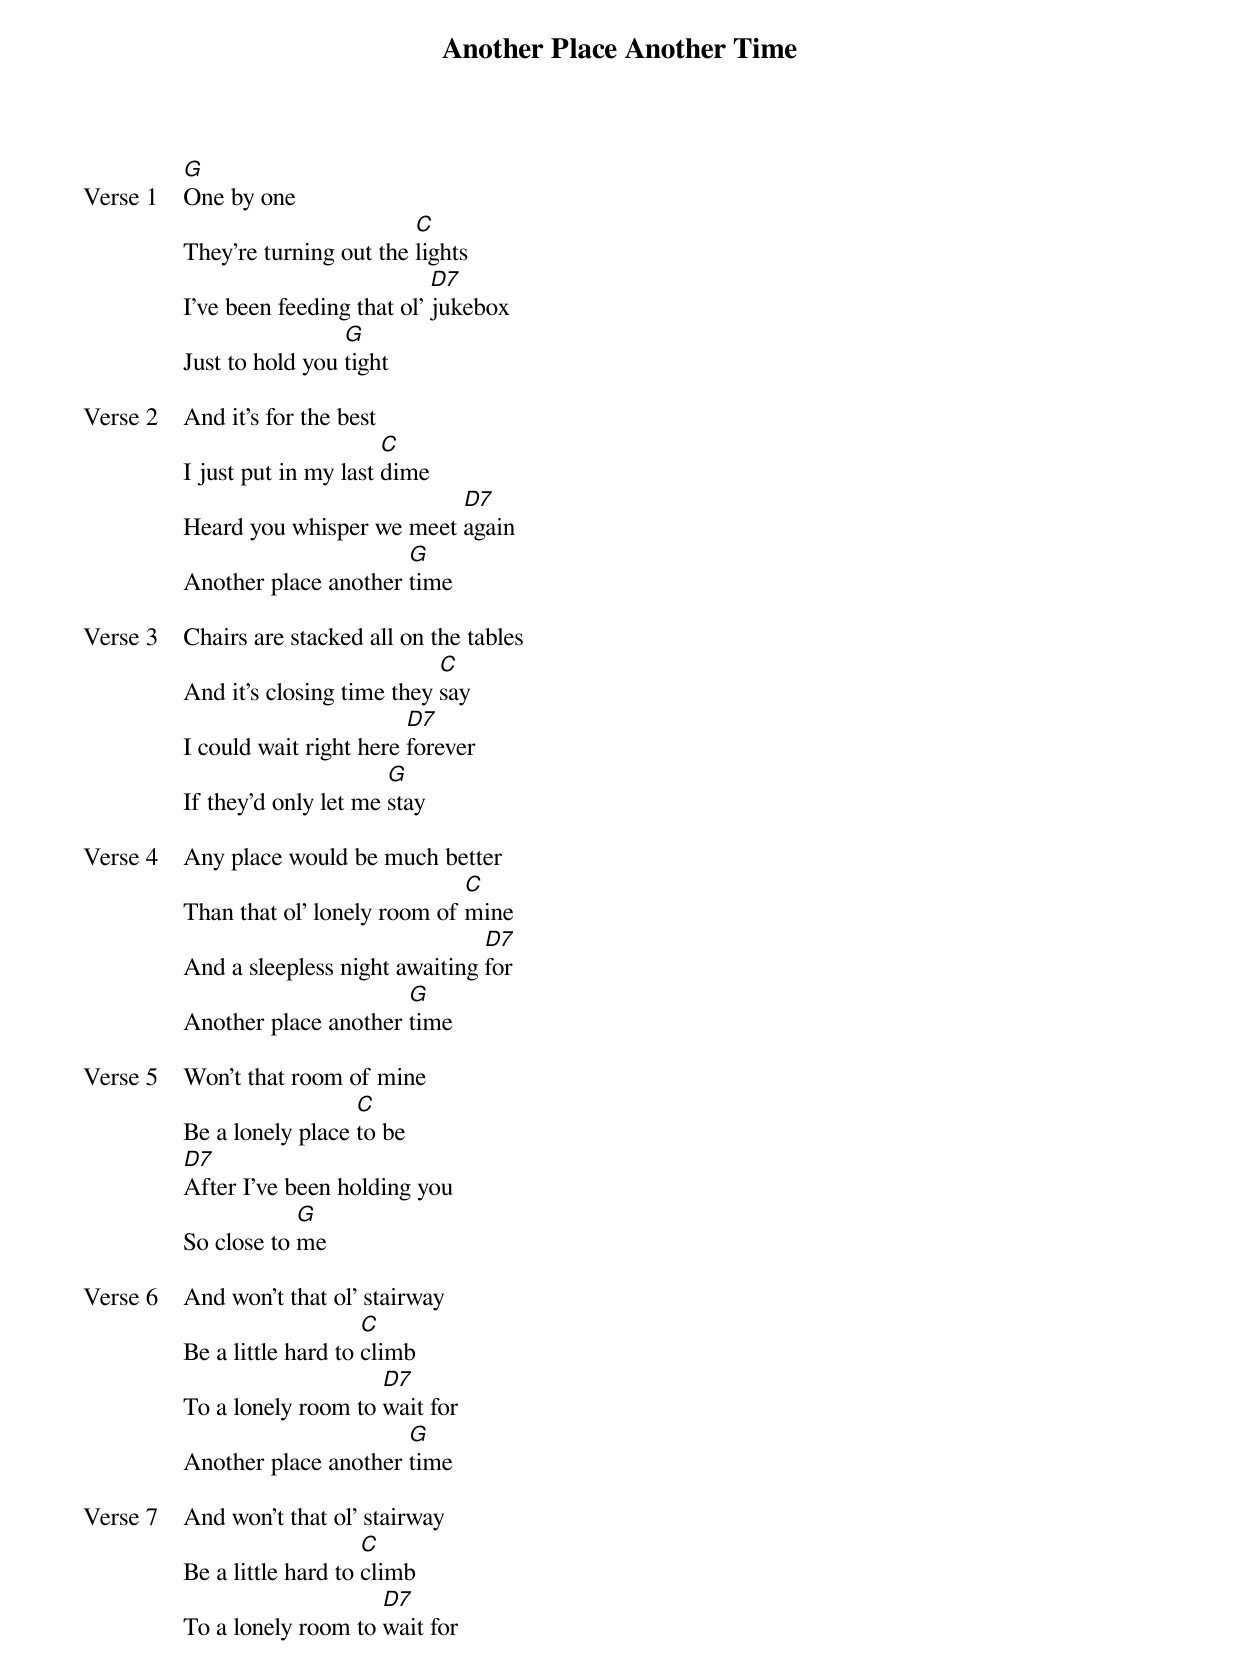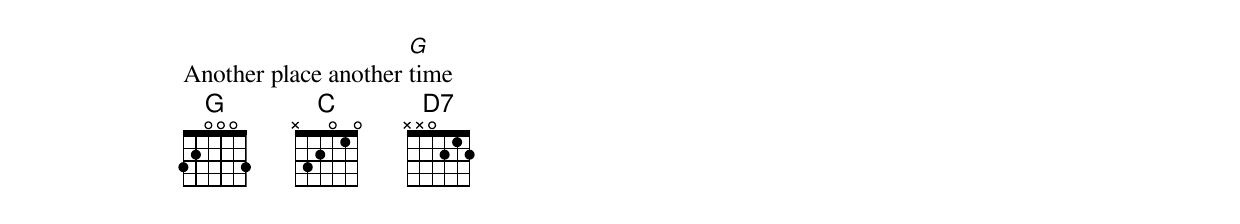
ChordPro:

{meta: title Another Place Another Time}
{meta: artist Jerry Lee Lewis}
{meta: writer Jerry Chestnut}

{start_of_verse: Verse 1}
[G]One by one
They're turning out the [C]lights
I've been feeding that ol' [D7]jukebox
Just to hold you [G]tight
{end_of_verse}

{start_of_verse: Verse 2}
And it's for the best
I just put in my last [C]dime
Heard you whisper we meet [D7]again
Another place another [G]time
{end_of_verse}

{start_of_verse: Verse 3}
Chairs are stacked all on the tables
And it's closing time they [C]say
I could wait right here [D7]forever
If they'd only let me [G]stay
{end_of_verse}

{start_of_verse: Verse 4}
Any place would be much better
Than that ol' lonely room of [C]mine
And a sleepless night awaiting [D7]for
Another place another [G]time
{end_of_verse}

{start_of_verse: Verse 5}
Won't that room of mine
Be a lonely place [C]to be
[D7]After I've been holding you
So close to [G]me
{end_of_verse}

{start_of_verse: Verse 6}
And won't that ol' stairway
Be a little hard to [C]climb
To a lonely room to [D7]wait for
Another place another [G]time
{end_of_verse}

{start_of_verse: Verse 7}
And won't that ol' stairway
Be a little hard to [C]climb
To a lonely room to [D7]wait for
Another place another [G]time
{end_of_verse}
